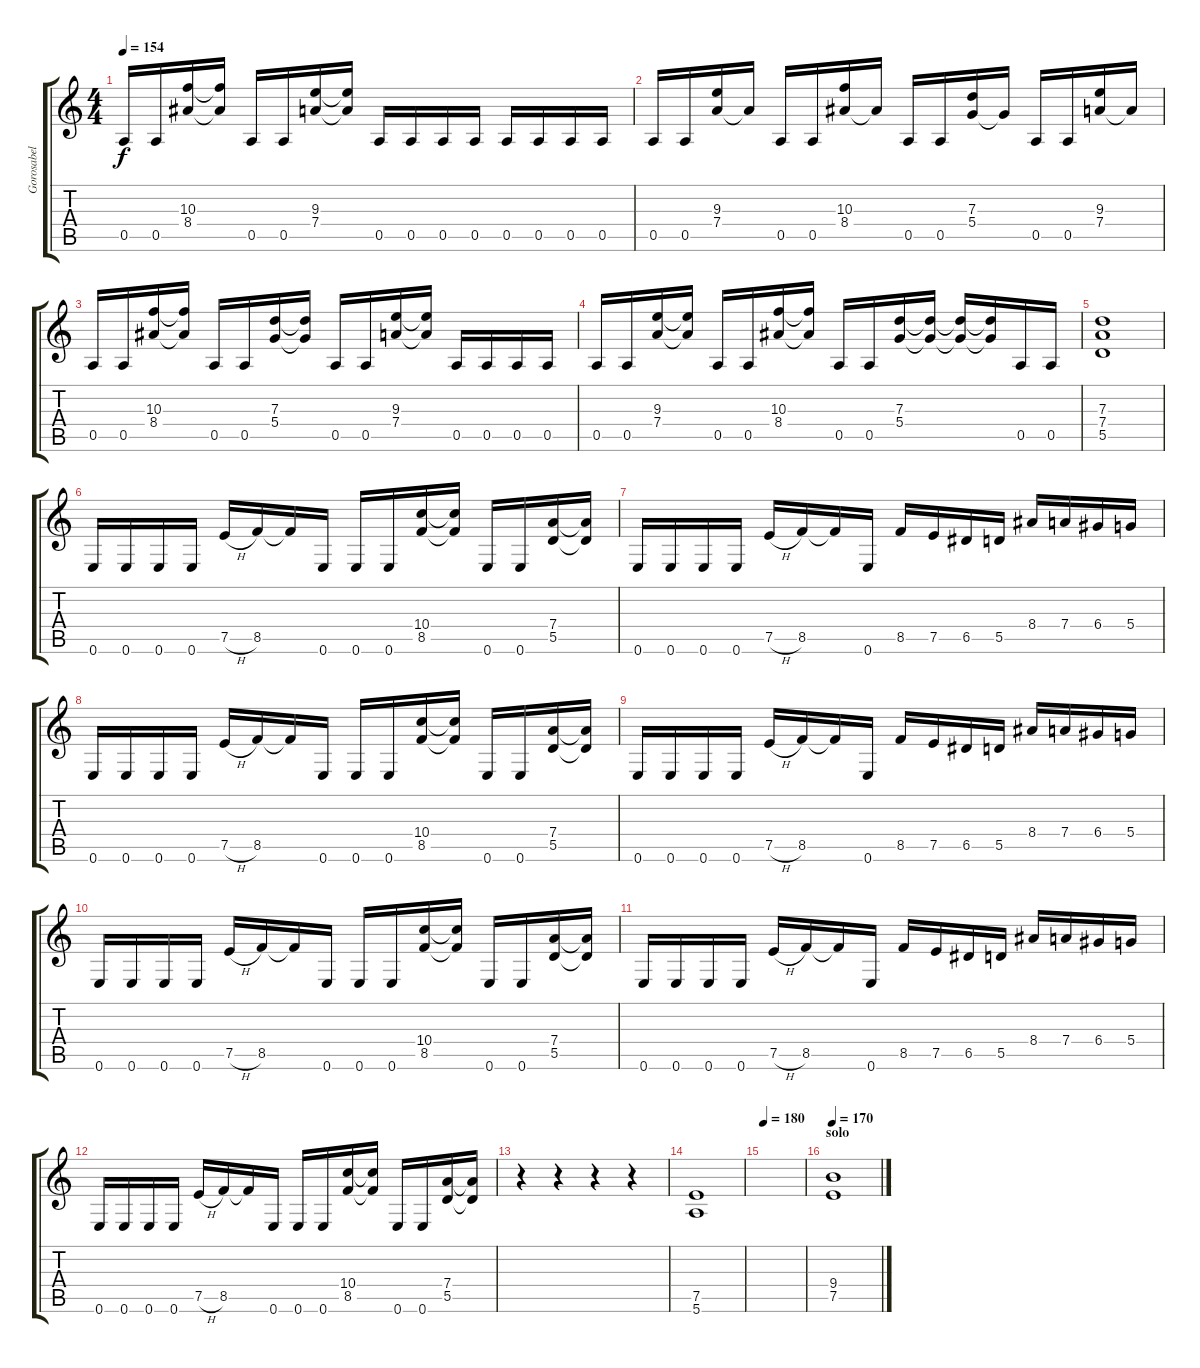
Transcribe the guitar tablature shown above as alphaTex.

\track ("Gorosabel" "Gorosabel") {instrument distortionguitar}
\staff {score tabs}
\tuning (E4 B3 G3 D3 A2 E2) {hide}
\ts (4 4)
\tempo 154
\clef g2
\ks c
0.5.16{dy f} 0.5.16 (10.3 8.4).16 (10.3{t} 8.4{t}).16 0.5.16 0.5.16 (9.3 7.4).16 (9.3{t} 7.4{t}).16 0.5.16 0.5.16 0.5.16 0.5.16 0.5.16 0.5.16 0.5.16 0.5.16 |
0.5.16 0.5.16 (9.3 7.4).16 7.4{t}.16 0.5.16 0.5.16 (10.3 8.4).16 8.4{t}.16 0.5.16 0.5.16 (7.3 5.4).16 5.4{t}.16 0.5.16 0.5.16 (9.3 7.4).16 7.4{t}.16 |
0.5.16 0.5.16 (10.3 8.4).16 (10.3{t} 8.4{t}).16 0.5.16 0.5.16 (7.3 5.4).16 (7.3{t} 5.4{t}).16 0.5.16 0.5.16 (9.3 7.4).16 (9.3{t} 7.4{t}).16 0.5.16 0.5.16 0.5.16 0.5.16 |
0.5.16 0.5.16 (9.3 7.4).16 (9.3{t} 7.4{t}).16 0.5.16 0.5.16 (10.3 8.4).16 (10.3{t} 8.4{t}).16 0.5.16 0.5.16 (7.3 5.4).16 (7.3{t} 5.4{t}).16 (7.3{t} 5.4{t}).16 (7.3{t} 5.4{t}).16 0.5.16 0.5.16 |
(7.3 7.4 5.5).1 |
0.6.16 0.6.16 0.6.16 0.6.16 7.5{h}.16 8.5.16 8.5{t}.16 0.6.16 0.6.16 0.6.16 (10.4 8.5).16 (10.4{t} 8.5{t}).16 0.6.16 0.6.16 (7.4 5.5).16 (7.4{t} 5.5{t}).16 |
0.6.16 0.6.16 0.6.16 0.6.16 7.5{h}.16 8.5.16 8.5{t}.16 0.6.16 8.5.16 7.5.16 6.5.16 5.5.16 8.4.16 7.4.16 6.4.16 5.4.16 |
0.6.16 0.6.16 0.6.16 0.6.16 7.5{h}.16 8.5.16 8.5{t}.16 0.6.16 0.6.16 0.6.16 (10.4 8.5).16 (10.4{t} 8.5{t}).16 0.6.16 0.6.16 (7.4 5.5).16 (7.4{t} 5.5{t}).16 |
0.6.16 0.6.16 0.6.16 0.6.16 7.5{h}.16 8.5.16 8.5{t}.16 0.6.16 8.5.16 7.5.16 6.5.16 5.5.16 8.4.16 7.4.16 6.4.16 5.4.16 |
0.6.16 0.6.16 0.6.16 0.6.16 7.5{h}.16 8.5.16 8.5{t}.16 0.6.16 0.6.16 0.6.16 (10.4 8.5).16 (10.4{t} 8.5{t}).16 0.6.16 0.6.16 (7.4 5.5).16 (7.4{t} 5.5{t}).16 |
0.6.16 0.6.16 0.6.16 0.6.16 7.5{h}.16 8.5.16 8.5{t}.16 0.6.16 8.5.16 7.5.16 6.5.16 5.5.16 8.4.16 7.4.16 6.4.16 5.4.16 |
0.6.16 0.6.16 0.6.16 0.6.16 7.5{h}.16 8.5.16 8.5{t}.16 0.6.16 0.6.16 0.6.16 (10.4 8.5).16 (10.4{t} 8.5{t}).16 0.6.16 0.6.16 (7.4 5.5).16 (7.4{t} 5.5{t}).16 |
r.4 r.4 r.4 r.4 |
(7.5 5.6).1 |
\tempo 180
|
\section ("" "solo")
\tempo 170
(9.4 7.5).1
